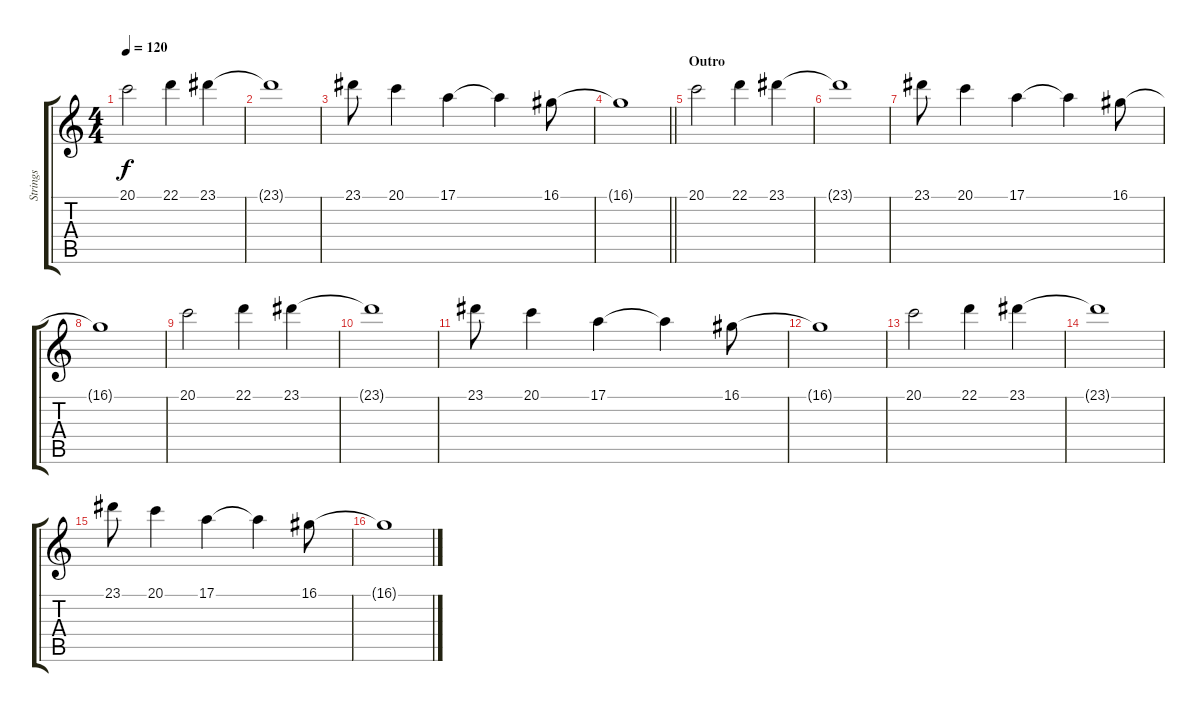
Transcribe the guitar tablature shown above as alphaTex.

\track ("Strings" "Strings") {instrument stringensemble1}
\staff {score tabs}
\tuning (E4 B3 G3 D3 A2 E2) {hide}
\ts (4 4)
\tempo 120
\clef g2
\ks c
20.1.2{dy f} 22.1.4 23.1.4 |
23.1{t}.1 |
23.1.8 20.1.4 17.1.4 17.1{t}.4 16.1.8 |
\barLineRight lightlight
16.1{t}.1 |
\section ("" "Outro")
20.1.2 22.1.4 23.1.4 |
23.1{t}.1 |
23.1.8 20.1.4 17.1.4 17.1{t}.4 16.1.8 |
16.1{t}.1 |
20.1.2 22.1.4 23.1.4 |
23.1{t}.1 |
23.1.8 20.1.4 17.1.4 17.1{t}.4 16.1.8 |
16.1{t}.1 |
20.1.2 22.1.4 23.1.4 |
23.1{t}.1 |
23.1.8 20.1.4 17.1.4 17.1{t}.4 16.1.8 |
16.1{t}.1
